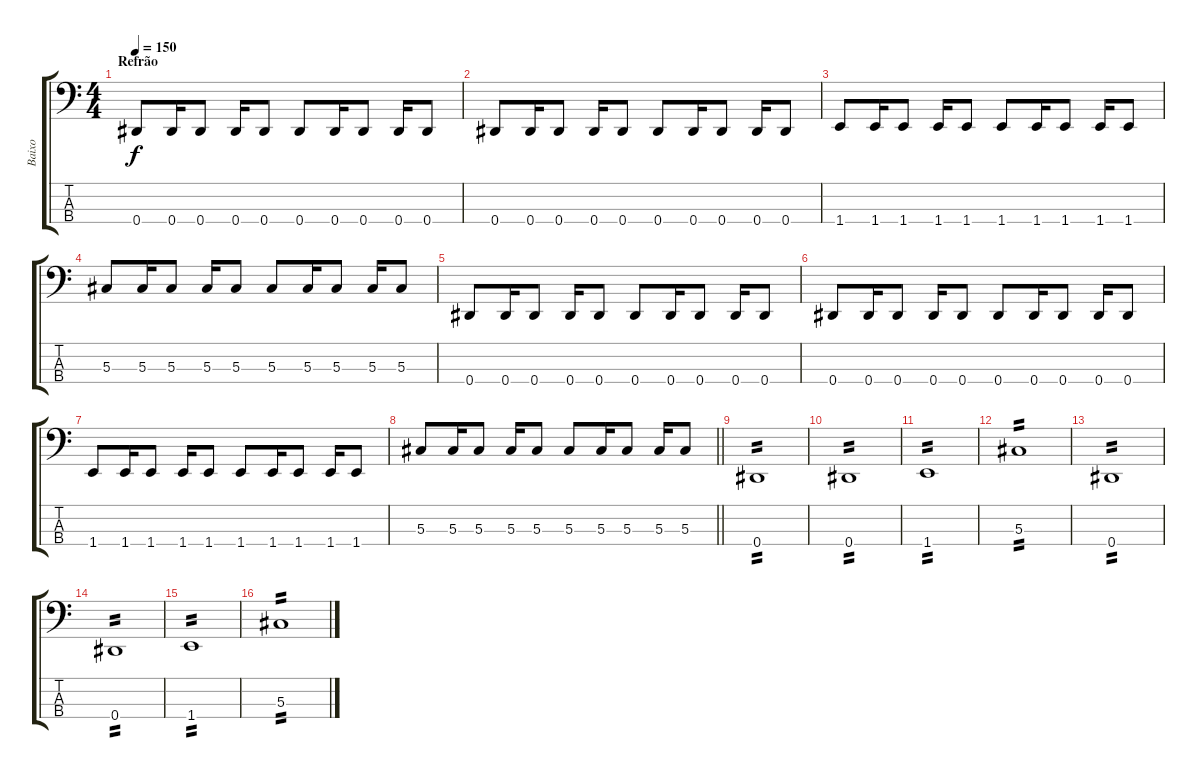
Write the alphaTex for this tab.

\track ("Baixo" "Baixo") {instrument electricbassfinger}
\staff {score tabs}
\tuning (Gb2 Db2 Ab1 Eb1) {hide}
\ts (4 4)
\section ("" "Refrão")
\tempo 150
\clef f4
\ks c
0.4.8{dy f} 0.4.16 0.4.8 0.4.16 0.4.8 0.4.8 0.4.16 0.4.8 0.4.16 0.4.8 |
0.4.8 0.4.16 0.4.8 0.4.16 0.4.8 0.4.8 0.4.16 0.4.8 0.4.16 0.4.8 |
1.4.8 1.4.16 1.4.8 1.4.16 1.4.8 1.4.8 1.4.16 1.4.8 1.4.16 1.4.8 |
5.3.8 5.3.16 5.3.8 5.3.16 5.3.8 5.3.8 5.3.16 5.3.8 5.3.16 5.3.8 |
0.4.8 0.4.16 0.4.8 0.4.16 0.4.8 0.4.8 0.4.16 0.4.8 0.4.16 0.4.8 |
0.4.8 0.4.16 0.4.8 0.4.16 0.4.8 0.4.8 0.4.16 0.4.8 0.4.16 0.4.8 |
1.4.8 1.4.16 1.4.8 1.4.16 1.4.8 1.4.8 1.4.16 1.4.8 1.4.16 1.4.8 |
\barLineRight lightlight
5.3.8 5.3.16 5.3.8 5.3.16 5.3.8 5.3.8 5.3.16 5.3.8 5.3.16 5.3.8 |
0.4.1{tp 2} |
0.4.1{tp 2} |
1.4.1{tp 2} |
5.3.1{tp 2} |
0.4.1{tp 2} |
0.4.1{tp 2} |
1.4.1{tp 2} |
5.3.1{tp 2}
